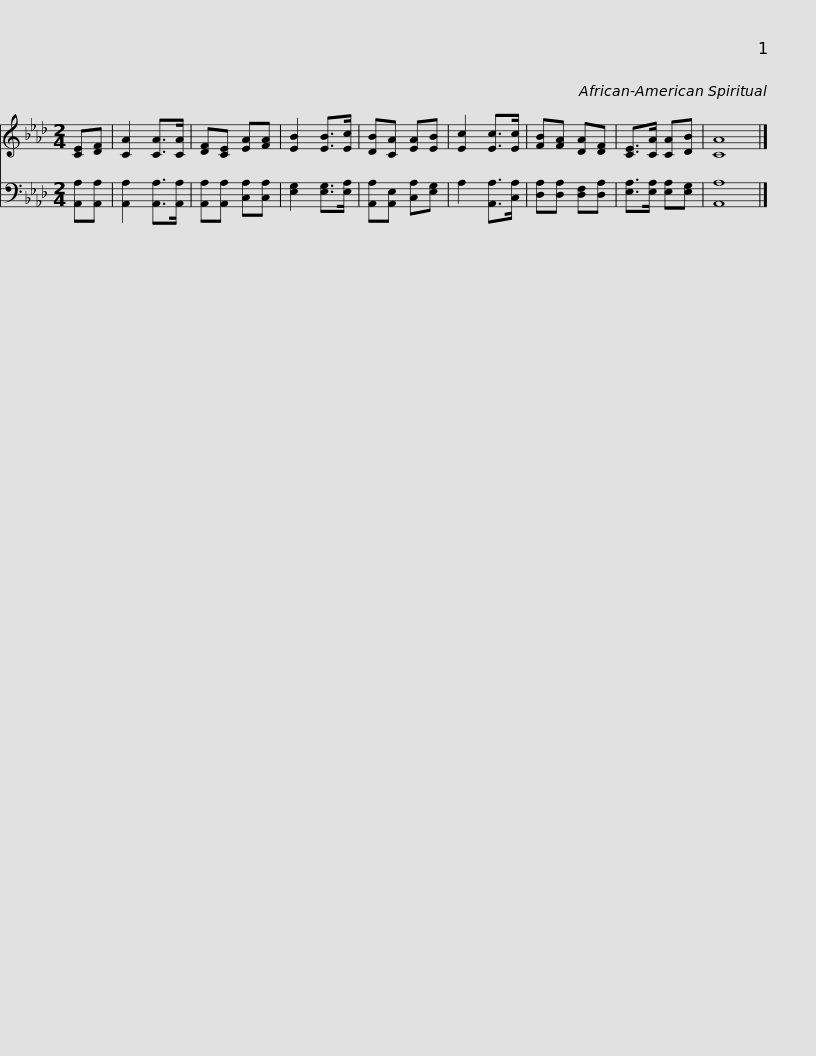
X:1
%%score 1 2
L:1/8
M:2/4
I:linebreak $
K:Ab
V:1 treble
V:2 bass
V:1
 [CE][DF] | [CA]2 [CA]>[CA] | [DF][CE] [EA][FA] | [EB]2 [EB]>[Ec] | [DB][CA] [EA][EB] | %5
 [Ec]2 [Ec]>[Ec] | [FB][FA] [DA][DF] | [CE]>[CA] [CA][DB] |$ [CA]8 |] %9
V:2
 [A,,A,][A,,A,] | [A,,A,]2 [A,,A,]>[A,,A,] | [A,,A,][A,,A,] [C,A,][C,A,] | [E,G,]2 [E,G,]>[E,A,] | [A,,A,][A,,E,] [C,A,][E,G,] | %5
 A,2 [A,,A,]>[C,A,] | [D,A,][D,A,] [D,F,][D,A,] | [E,A,]>[E,A,] [E,A,][E,G,] |$ [A,,A,]8 |] %9
